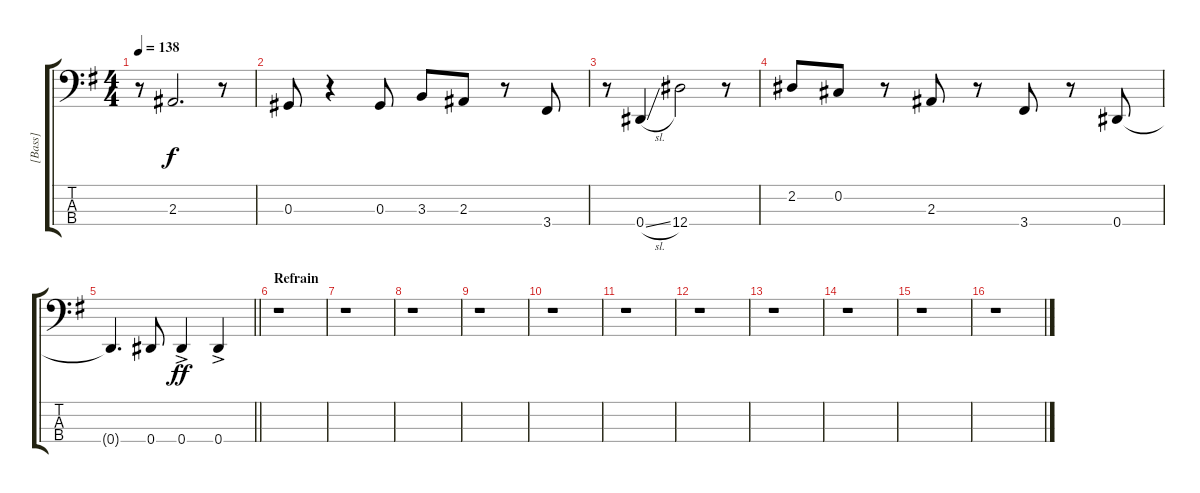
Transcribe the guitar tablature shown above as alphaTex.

\track ("[Bass]" "[Bass]") {instrument electricbassfinger}
\staff {score tabs}
\tuning (Gb2 Db2 Ab1 Eb1) {hide}
\ts (4 4)
\tempo 138
\clef f4
\ks eminor
r.8{dy f} 2.3.2{d} r.8 |
0.3.8 r.4 0.3.8 3.3.8 2.3.8 r.8 3.4.8 |
r.8 0.4{sl}.4 12.4.2 r.8 |
2.2.8 0.2.8 r.8 2.3.8 r.8 3.4.8 r.8 0.4.8 |
\barLineRight lightlight
0.4{t}.4{d} 0.4.8 0.4{ac}.4{dy ff} 0.4{ac}.4 |
\section ("" "Refrain")
r.1 |
r.1 |
r.1 |
r.1 |
r.1 |
r.1 |
r.1 |
r.1 |
r.1 |
r.1 |
r.1
